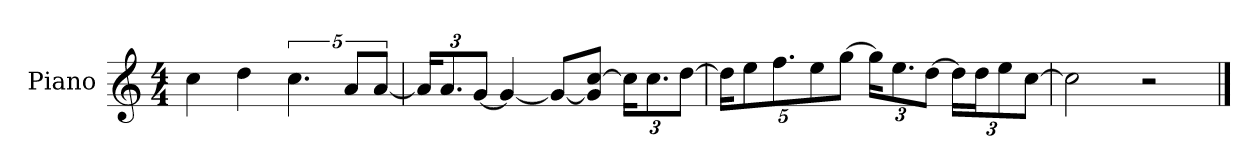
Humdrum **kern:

**kern
*part1
*staff1
*I"Piano
*I'P-no
*clefG2
*k[]
*M4/4
*MM90
=1
4cc\
4dd\
5.cc\
10a/L
[10a/J
=2
*Xbrackettup
24a/KL]
12.a/
[12g/J
4g/_
8g/L_
8g/] [8cc/J
24cc\KL]
12.cc\
[12dd\J
=3
20dd\KL]
10ee\
10.ff\
10ee\
[10gg\J
24gg\KL]
12.ee\
[12dd\J
24dd\LL]
24dd\J
12ee\
[12cc\J
=4
2cc\]
2r
==
*-
